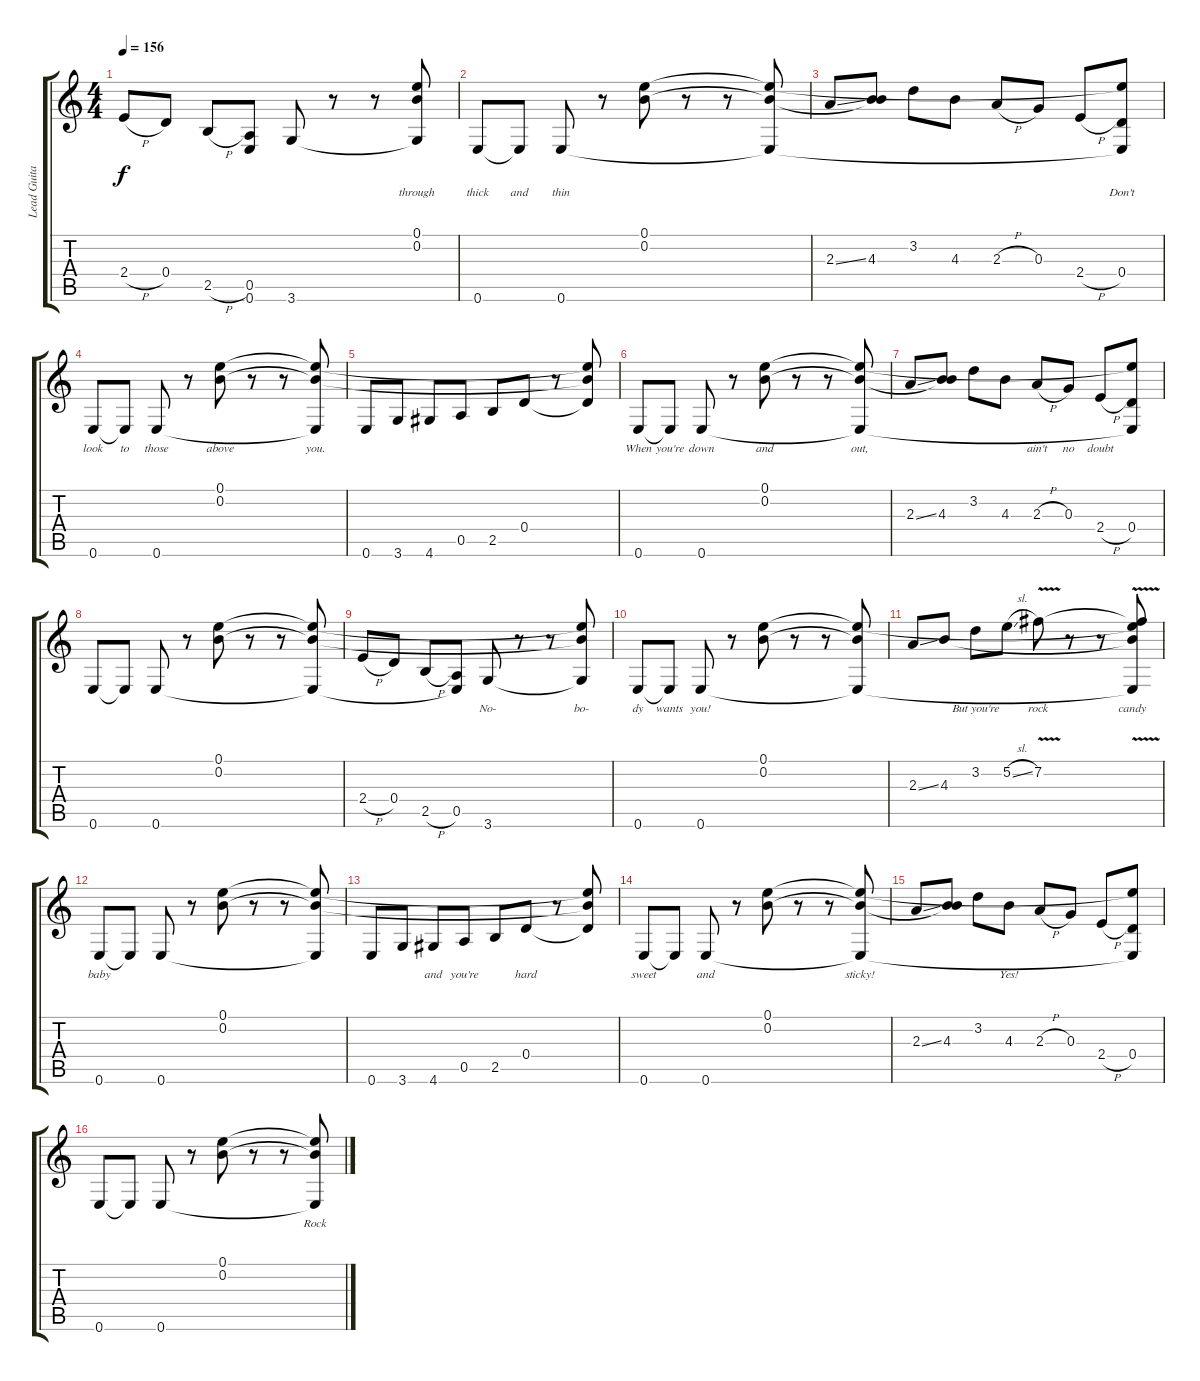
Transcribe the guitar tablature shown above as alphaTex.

\track ("Lead Guitar" "Lead Guita") {instrument overdrivenguitar}
\staff {score tabs}
\tuning (E4 B3 G3 D3 A2 E2) {hide}
\ts (4 4)
\tempo 156
\clef g2
\ks c
2.4{h}.8{lyrics (0 "") lyrics (1 "") lyrics (2 "") lyrics (3 "") lyrics (4 "") dy f} 0.4.8{lyrics (0 "") lyrics (1 "") lyrics (2 "") lyrics (3 "") lyrics (4 "")} 2.5{h}.8{lyrics (0 "") lyrics (1 "") lyrics (2 "") lyrics (3 "") lyrics (4 "")} (0.5 0.6{t}).8{lyrics (0 "") lyrics (1 "") lyrics (2 "") lyrics (3 "") lyrics (4 "")} 3.6.8{lyrics (0 "") lyrics (1 "") lyrics (2 "") lyrics (3 "") lyrics (4 "")} r.8 r.8 (0.1{t} 0.2{t} 3.6{t}).8{lyrics (0 "through") lyrics (1 "") lyrics (2 "") lyrics (3 "") lyrics (4 "")} |
0.6.8{lyrics (0 "thick") lyrics (1 "") lyrics (2 "") lyrics (3 "") lyrics (4 "")} 0.6{t}.8{lyrics (0 "and") lyrics (1 "") lyrics (2 "") lyrics (3 "") lyrics (4 "")} 0.6.8{lyrics (0 "thin") lyrics (1 "") lyrics (2 "") lyrics (3 "") lyrics (4 "")} r.8 (0.1 0.2).8{lyrics (0 "") lyrics (1 "") lyrics (2 "") lyrics (3 "") lyrics (4 "")} r.8 r.8 (0.1{t} 0.2{t} 0.6{t}).8{lyrics (0 "") lyrics (1 "") lyrics (2 "") lyrics (3 "") lyrics (4 "")} |
2.3{ss}.8{lyrics (0 "") lyrics (1 "") lyrics (2 "") lyrics (3 "") lyrics (4 "")} (0.2{t} 4.3).8{lyrics (0 "") lyrics (1 "") lyrics (2 "") lyrics (3 "") lyrics (4 "")} 3.2.8{lyrics (0 "") lyrics (1 "") lyrics (2 "") lyrics (3 "") lyrics (4 "")} 4.3.8{lyrics (0 "") lyrics (1 "") lyrics (2 "") lyrics (3 "") lyrics (4 "")} 2.3{h}.8{lyrics (0 "") lyrics (1 "") lyrics (2 "") lyrics (3 "") lyrics (4 "")} 0.3.8{lyrics (0 "") lyrics (1 "") lyrics (2 "") lyrics (3 "") lyrics (4 "")} 2.4{h}.8{lyrics (0 "") lyrics (1 "") lyrics (2 "") lyrics (3 "") lyrics (4 "")} (0.1{t} 0.4 0.6{t}).8{lyrics (0 "Don't") lyrics (1 "") lyrics (2 "") lyrics (3 "") lyrics (4 "")} |
0.6.8{lyrics (0 "look") lyrics (1 "") lyrics (2 "") lyrics (3 "") lyrics (4 "")} 0.6{t}.8{lyrics (0 "to") lyrics (1 "") lyrics (2 "") lyrics (3 "") lyrics (4 "")} 0.6.8{lyrics (0 "those") lyrics (1 "") lyrics (2 "") lyrics (3 "") lyrics (4 "")} r.8 (0.1 0.2).8{lyrics (0 "above") lyrics (1 "") lyrics (2 "") lyrics (3 "") lyrics (4 "")} r.8 r.8 (0.1{t} 0.2{t} 0.6{t}).8{lyrics (0 "you.") lyrics (1 "") lyrics (2 "") lyrics (3 "") lyrics (4 "")} |
0.6.8{lyrics (0 "") lyrics (1 "") lyrics (2 "") lyrics (3 "") lyrics (4 "")} 3.6.8{lyrics (0 "") lyrics (1 "") lyrics (2 "") lyrics (3 "") lyrics (4 "")} 4.6.8{lyrics (0 "") lyrics (1 "") lyrics (2 "") lyrics (3 "") lyrics (4 "")} 0.5.8{lyrics (0 "") lyrics (1 "") lyrics (2 "") lyrics (3 "") lyrics (4 "")} 2.5.8{lyrics (0 "") lyrics (1 "") lyrics (2 "") lyrics (3 "") lyrics (4 "")} 0.4.8{lyrics (0 "") lyrics (1 "") lyrics (2 "") lyrics (3 "") lyrics (4 "")} r.8 (0.1{t} 0.2{t} 0.4{t}).8{lyrics (0 "") lyrics (1 "") lyrics (2 "") lyrics (3 "") lyrics (4 "")} |
0.6.8{lyrics (0 "When") lyrics (1 "") lyrics (2 "") lyrics (3 "") lyrics (4 "")} 0.6{t}.8{lyrics (0 "you're") lyrics (1 "") lyrics (2 "") lyrics (3 "") lyrics (4 "")} 0.6.8{lyrics (0 "down") lyrics (1 "") lyrics (2 "") lyrics (3 "") lyrics (4 "")} r.8 (0.1 0.2).8{lyrics (0 "and") lyrics (1 "") lyrics (2 "") lyrics (3 "") lyrics (4 "")} r.8 r.8 (0.1{t} 0.2{t} 0.6{t}).8{lyrics (0 "out,") lyrics (1 "") lyrics (2 "") lyrics (3 "") lyrics (4 "")} |
2.3{ss}.8{lyrics (0 "") lyrics (1 "") lyrics (2 "") lyrics (3 "") lyrics (4 "")} (0.2{t} 4.3).8{lyrics (0 "") lyrics (1 "") lyrics (2 "") lyrics (3 "") lyrics (4 "")} 3.2.8{lyrics (0 "") lyrics (1 "") lyrics (2 "") lyrics (3 "") lyrics (4 "")} 4.3.8{lyrics (0 "") lyrics (1 "") lyrics (2 "") lyrics (3 "") lyrics (4 "")} 2.3{h}.8{lyrics (0 "ain't") lyrics (1 "") lyrics (2 "") lyrics (3 "") lyrics (4 "")} 0.3.8{lyrics (0 "no") lyrics (1 "") lyrics (2 "") lyrics (3 "") lyrics (4 "")} 2.4{h}.8{lyrics (0 "doubt") lyrics (1 "") lyrics (2 "") lyrics (3 "") lyrics (4 "")} (0.1{t} 0.4 0.6{t}).8{lyrics (0 "") lyrics (1 "") lyrics (2 "") lyrics (3 "") lyrics (4 "")} |
0.6.8{lyrics (0 "") lyrics (1 "") lyrics (2 "") lyrics (3 "") lyrics (4 "")} 0.6{t}.8{lyrics (0 "") lyrics (1 "") lyrics (2 "") lyrics (3 "") lyrics (4 "")} 0.6.8{lyrics (0 "") lyrics (1 "") lyrics (2 "") lyrics (3 "") lyrics (4 "")} r.8 (0.1 0.2).8{lyrics (0 "") lyrics (1 "") lyrics (2 "") lyrics (3 "") lyrics (4 "")} r.8 r.8 (0.1{t} 0.2{t} 0.6{t}).8{lyrics (0 "") lyrics (1 "") lyrics (2 "") lyrics (3 "") lyrics (4 "")} |
2.4{h}.8{lyrics (0 "") lyrics (1 "") lyrics (2 "") lyrics (3 "") lyrics (4 "")} 0.4.8{lyrics (0 "") lyrics (1 "") lyrics (2 "") lyrics (3 "") lyrics (4 "")} 2.5{h}.8{lyrics (0 "") lyrics (1 "") lyrics (2 "") lyrics (3 "") lyrics (4 "")} (0.5 0.6{t}).8{lyrics (0 "") lyrics (1 "") lyrics (2 "") lyrics (3 "") lyrics (4 "")} 3.6.8{lyrics (0 "No-") lyrics (1 "") lyrics (2 "") lyrics (3 "") lyrics (4 "")} r.8 r.8 (0.1{t} 0.2{t} 3.6{t}).8{lyrics (0 "bo-") lyrics (1 "") lyrics (2 "") lyrics (3 "") lyrics (4 "")} |
0.6.8{lyrics (0 "dy") lyrics (1 "") lyrics (2 "") lyrics (3 "") lyrics (4 "")} 0.6{t}.8{lyrics (0 "wants") lyrics (1 "") lyrics (2 "") lyrics (3 "") lyrics (4 "")} 0.6.8{lyrics (0 "you!") lyrics (1 "") lyrics (2 "") lyrics (3 "") lyrics (4 "")} r.8 (0.1 0.2).8{lyrics (0 "") lyrics (1 "") lyrics (2 "") lyrics (3 "") lyrics (4 "")} r.8 r.8 (0.1{t} 0.2{t} 0.6{t}).8{lyrics (0 "") lyrics (1 "") lyrics (2 "") lyrics (3 "") lyrics (4 "")} |
2.3{ss}.8{lyrics (0 "") lyrics (1 "") lyrics (2 "") lyrics (3 "") lyrics (4 "")} 4.3.8{lyrics (0 "") lyrics (1 "") lyrics (2 "") lyrics (3 "") lyrics (4 "")} 3.2.8{lyrics (0 "But you're") lyrics (1 "") lyrics (2 "") lyrics (3 "") lyrics (4 "")} 5.2{sl}.8{lyrics (0 "") lyrics (1 "") lyrics (2 "") lyrics (3 "") lyrics (4 "")} 7.2{v}.8{lyrics (0 "rock") lyrics (1 "") lyrics (2 "") lyrics (3 "") lyrics (4 "")} r.8 r.8 (0.1{t} 7.2{t} 4.3{t} 0.6{t}).8{lyrics (0 "candy") lyrics (1 "") lyrics (2 "") lyrics (3 "") lyrics (4 "")} |
0.6.8{lyrics (0 "baby") lyrics (1 "") lyrics (2 "") lyrics (3 "") lyrics (4 "")} 0.6{t}.8{lyrics (0 "") lyrics (1 "") lyrics (2 "") lyrics (3 "") lyrics (4 "")} 0.6.8{lyrics (0 "") lyrics (1 "") lyrics (2 "") lyrics (3 "") lyrics (4 "")} r.8 (0.1 0.2).8{lyrics (0 "") lyrics (1 "") lyrics (2 "") lyrics (3 "") lyrics (4 "")} r.8 r.8 (0.1{t} 0.2{t} 0.6{t}).8{lyrics (0 "") lyrics (1 "") lyrics (2 "") lyrics (3 "") lyrics (4 "")} |
0.6.8{lyrics (0 "") lyrics (1 "") lyrics (2 "") lyrics (3 "") lyrics (4 "")} 3.6.8{lyrics (0 "") lyrics (1 "") lyrics (2 "") lyrics (3 "") lyrics (4 "")} 4.6.8{lyrics (0 "and") lyrics (1 "") lyrics (2 "") lyrics (3 "") lyrics (4 "")} 0.5.8{lyrics (0 "you're") lyrics (1 "") lyrics (2 "") lyrics (3 "") lyrics (4 "")} 2.5.8{lyrics (0 "") lyrics (1 "") lyrics (2 "") lyrics (3 "") lyrics (4 "")} 0.4.8{lyrics (0 "hard") lyrics (1 "") lyrics (2 "") lyrics (3 "") lyrics (4 "")} r.8 (0.1{t} 0.2{t} 0.4{t}).8{lyrics (0 "") lyrics (1 "") lyrics (2 "") lyrics (3 "") lyrics (4 "")} |
0.6.8{lyrics (0 "sweet") lyrics (1 "") lyrics (2 "") lyrics (3 "") lyrics (4 "")} 0.6{t}.8{lyrics (0 "") lyrics (1 "") lyrics (2 "") lyrics (3 "") lyrics (4 "")} 0.6.8{lyrics (0 "and") lyrics (1 "") lyrics (2 "") lyrics (3 "") lyrics (4 "")} r.8 (0.1 0.2).8{lyrics (0 "") lyrics (1 "") lyrics (2 "") lyrics (3 "") lyrics (4 "")} r.8 r.8 (0.1{t} 0.2{t} 0.6{t}).8{lyrics (0 "sticky!") lyrics (1 "") lyrics (2 "") lyrics (3 "") lyrics (4 "")} |
2.3{ss}.8{lyrics (0 "") lyrics (1 "") lyrics (2 "") lyrics (3 "") lyrics (4 "")} (0.2{t} 4.3).8{lyrics (0 "") lyrics (1 "") lyrics (2 "") lyrics (3 "") lyrics (4 "")} 3.2.8{lyrics (0 "") lyrics (1 "") lyrics (2 "") lyrics (3 "") lyrics (4 "")} 4.3.8{lyrics (0 "Yes!") lyrics (1 "") lyrics (2 "") lyrics (3 "") lyrics (4 "")} 2.3{h}.8{lyrics (0 "") lyrics (1 "") lyrics (2 "") lyrics (3 "") lyrics (4 "")} 0.3.8{lyrics (0 "") lyrics (1 "") lyrics (2 "") lyrics (3 "") lyrics (4 "")} 2.4{h}.8{lyrics (0 "") lyrics (1 "") lyrics (2 "") lyrics (3 "") lyrics (4 "")} (0.1{t} 0.4 0.6{t}).8{lyrics (0 "") lyrics (1 "") lyrics (2 "") lyrics (3 "") lyrics (4 "")} |
0.6.8{lyrics (0 "") lyrics (1 "") lyrics (2 "") lyrics (3 "") lyrics (4 "")} 0.6{t}.8{lyrics (0 "") lyrics (1 "") lyrics (2 "") lyrics (3 "") lyrics (4 "")} 0.6.8{lyrics (0 "") lyrics (1 "") lyrics (2 "") lyrics (3 "") lyrics (4 "")} r.8 (0.1 0.2).8{lyrics (0 "") lyrics (1 "") lyrics (2 "") lyrics (3 "") lyrics (4 "")} r.8 r.8 (0.1{t} 0.2{t} 0.6{t}).8{lyrics (0 "Rock") lyrics (1 "") lyrics (2 "") lyrics (3 "") lyrics (4 "")}
